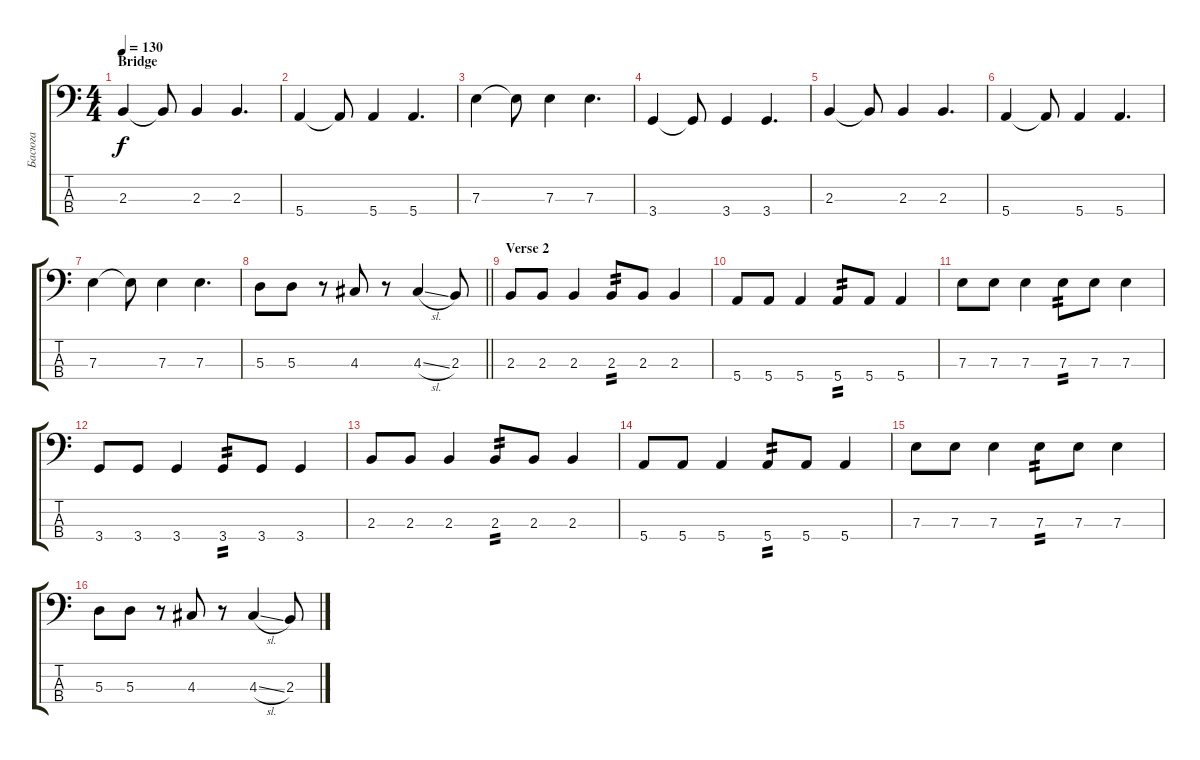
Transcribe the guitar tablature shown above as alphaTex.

\track ("Басюга" "Басюга") {instrument electricbassfinger}
\staff {score tabs}
\tuning (G2 D2 A1 E1) {hide}
\ts (4 4)
\section ("" "Bridge")
\tempo 130
\clef f4
\ks c
2.3.4{dy f} 2.3{t}.8 2.3.4 2.3.4{d} |
5.4.4 5.4{t}.8 5.4.4 5.4.4{d} |
7.3.4 7.3{t}.8 7.3.4 7.3.4{d} |
3.4.4 3.4{t}.8 3.4.4 3.4.4{d} |
2.3.4 2.3{t}.8 2.3.4 2.3.4{d} |
5.4.4 5.4{t}.8 5.4.4 5.4.4{d} |
7.3.4 7.3{t}.8 7.3.4 7.3.4{d} |
\barLineRight lightlight
5.3.8 5.3.8 r.8 4.3.8 r.8 4.3{sl}.4 2.3.8 |
\section ("" "Verse 2")
2.3.8 2.3.8 2.3.4 2.3.8{tp 2} 2.3.8 2.3.4 |
5.4.8 5.4.8 5.4.4 5.4.8{tp 2} 5.4.8 5.4.4 |
7.3.8 7.3.8 7.3.4 7.3.8{tp 2} 7.3.8 7.3.4 |
3.4.8 3.4.8 3.4.4 3.4.8{tp 2} 3.4.8 3.4.4 |
2.3.8 2.3.8 2.3.4 2.3.8{tp 2} 2.3.8 2.3.4 |
5.4.8 5.4.8 5.4.4 5.4.8{tp 2} 5.4.8 5.4.4 |
7.3.8 7.3.8 7.3.4 7.3.8{tp 2} 7.3.8 7.3.4 |
5.3.8 5.3.8 r.8 4.3.8 r.8 4.3{sl}.4 2.3.8
